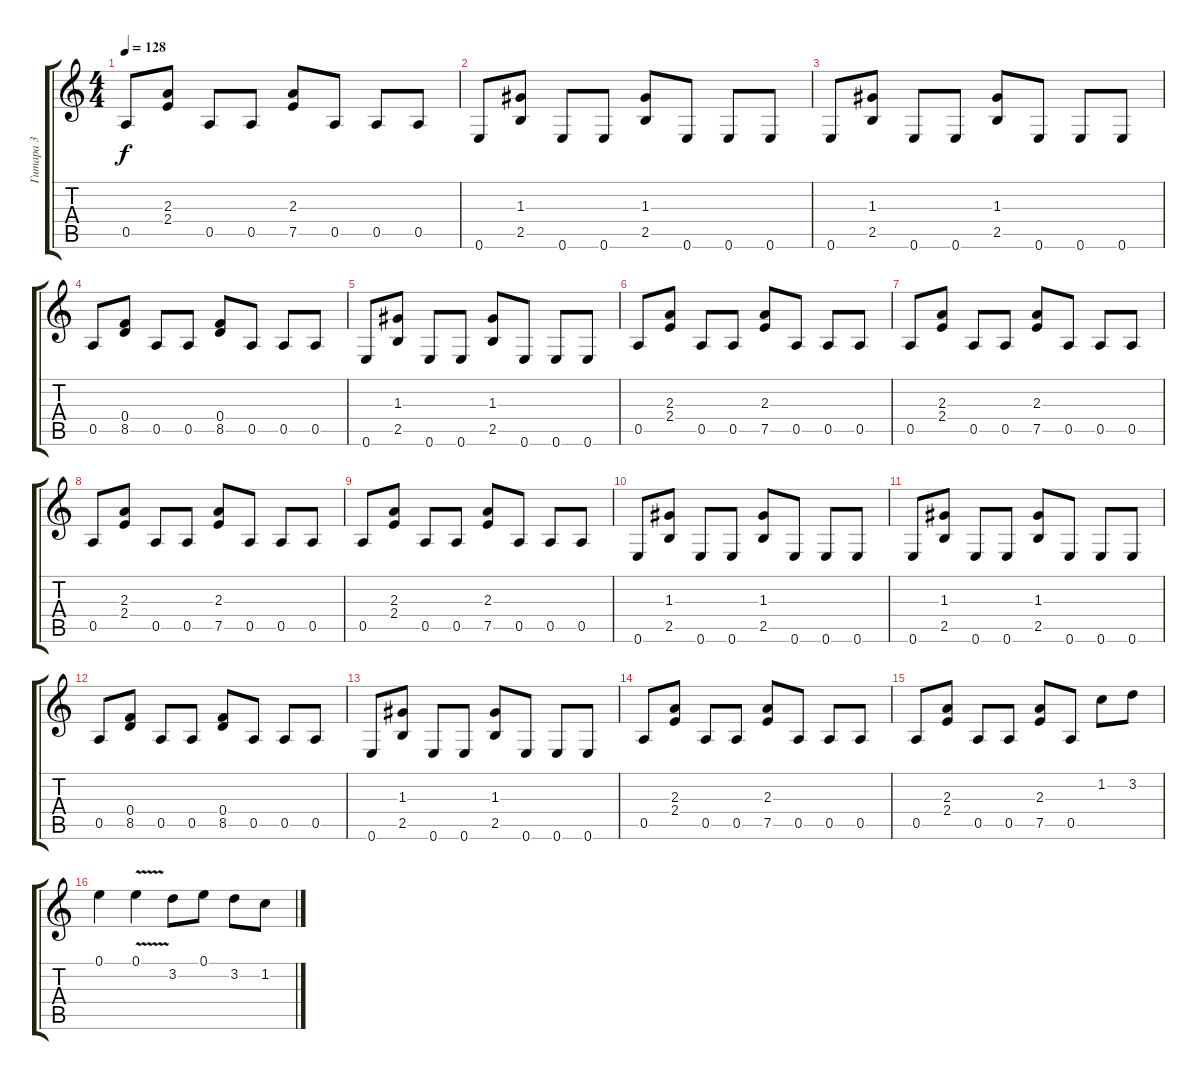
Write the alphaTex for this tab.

\track ("Гитара 3" "Гитара 3") {instrument distortionguitar}
\staff {score tabs}
\tuning (E4 B3 G3 D3 A2 E2) {hide}
\ts (4 4)
\tempo 128
\clef g2
\ks c
0.5.8{dy f} (2.3 2.4).8 0.5.8 0.5.8 (2.3 7.5).8 0.5.8 0.5.8 0.5.8 |
0.6.8 (1.3 2.5).8 0.6.8 0.6.8 (1.3 2.5).8 0.6.8 0.6.8 0.6.8 |
0.6.8 (1.3 2.5).8 0.6.8 0.6.8 (1.3 2.5).8 0.6.8 0.6.8 0.6.8 |
0.5.8 (0.4 8.5).8 0.5.8 0.5.8 (0.4 8.5).8 0.5.8 0.5.8 0.5.8 |
0.6.8 (1.3 2.5).8 0.6.8 0.6.8 (1.3 2.5).8 0.6.8 0.6.8 0.6.8 |
0.5.8 (2.3 2.4).8 0.5.8 0.5.8 (2.3 7.5).8 0.5.8 0.5.8 0.5.8 |
0.5.8 (2.3 2.4).8 0.5.8 0.5.8 (2.3 7.5).8 0.5.8 0.5.8 0.5.8 |
0.5.8 (2.3 2.4).8 0.5.8 0.5.8 (2.3 7.5).8 0.5.8 0.5.8 0.5.8 |
0.5.8 (2.3 2.4).8 0.5.8 0.5.8 (2.3 7.5).8 0.5.8 0.5.8 0.5.8 |
0.6.8 (1.3 2.5).8 0.6.8 0.6.8 (1.3 2.5).8 0.6.8 0.6.8 0.6.8 |
0.6.8 (1.3 2.5).8 0.6.8 0.6.8 (1.3 2.5).8 0.6.8 0.6.8 0.6.8 |
0.5.8 (0.4 8.5).8 0.5.8 0.5.8 (0.4 8.5).8 0.5.8 0.5.8 0.5.8 |
0.6.8 (1.3 2.5).8 0.6.8 0.6.8 (1.3 2.5).8 0.6.8 0.6.8 0.6.8 |
0.5.8 (2.3 2.4).8 0.5.8 0.5.8 (2.3 7.5).8 0.5.8 0.5.8 0.5.8 |
0.5.8 (2.3 2.4).8 0.5.8 0.5.8 (2.3 7.5).8 0.5.8 1.2.8{volume 15} 3.2.8 |
0.1.4 0.1{v}.4 3.2.8 0.1.8 3.2.8 1.2.8
